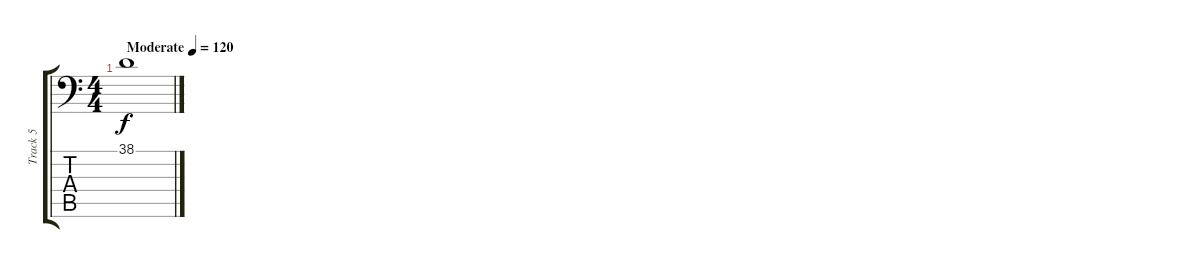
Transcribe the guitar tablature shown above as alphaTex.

\track ("Track 5" "Track 5") {instrument acousticgrandpiano}
\staff {score tabs}
\tuning (C-1 C-1 C-1 C-1 C-1 C-1) {hide}
\ts (4 4)
\tempo (120 "Moderate")
\clef f4
\ks c
38.1.1{dy f instrument acousticgrandpiano}
